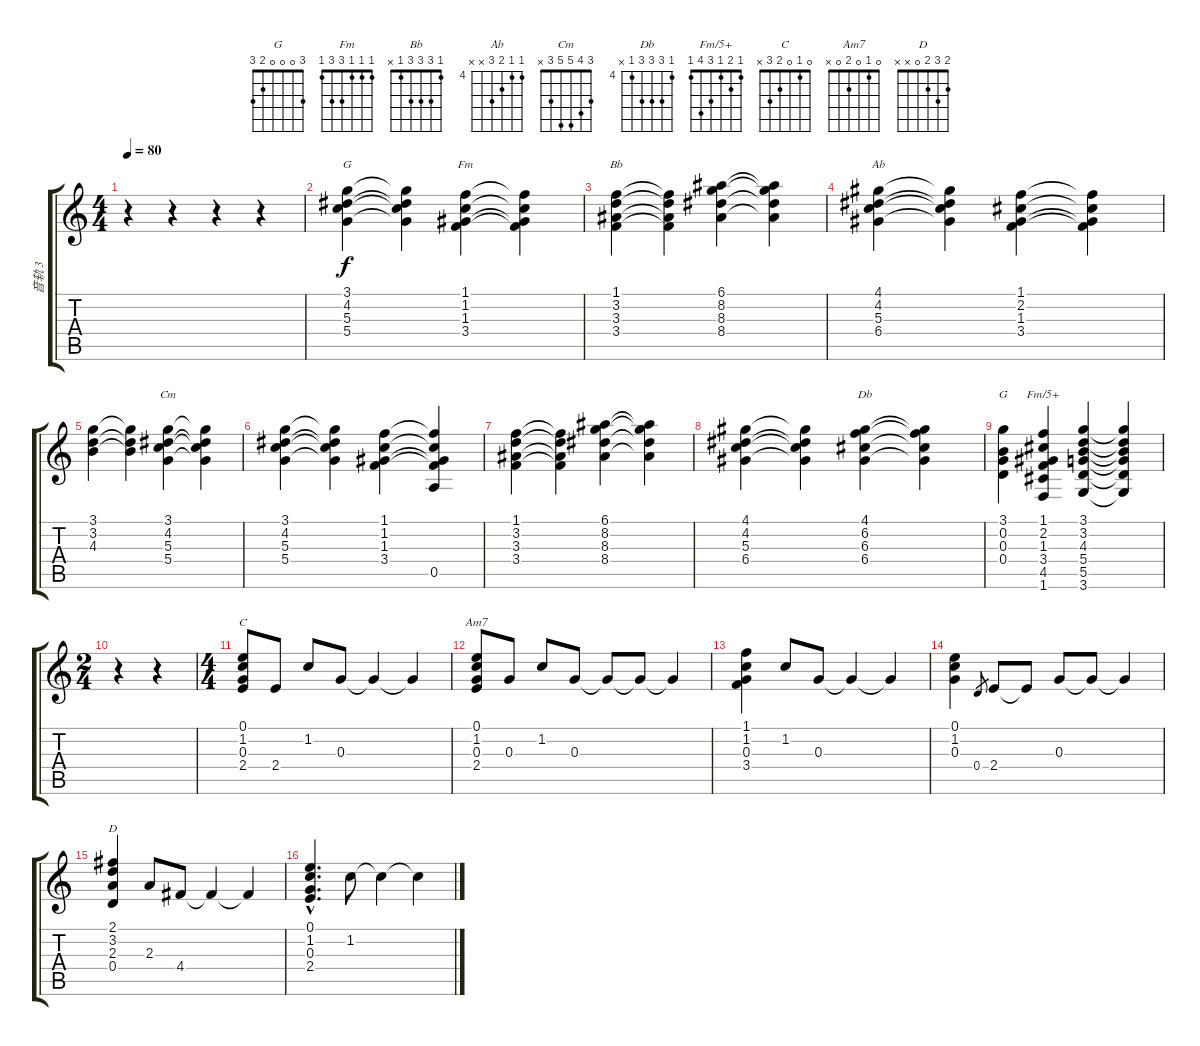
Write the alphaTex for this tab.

\track ("音轨 3" "音轨 3") {instrument acousticguitarnylon}
\staff {score tabs}
\tuning (E4 B3 G3 D3 A2 E2) {hide}
\chord ("G" 3 3 4 5 5 3)
\chord ("Fm" 1 1 1 3 3 1)
\chord ("Bb" 1 3 3 3 1 x)
\chord ("Ab" 4 4 5 6 x x) {firstfret 4}
\chord ("Cm" 3 4 5 5 3 x)
\chord ("Db" 4 6 6 6 4 x) {firstfret 4}
\chord ("G" 3 0 0 0 2 3)
\chord ("Fm/5+" 1 2 1 3 4 1)
\chord ("C" 0 1 0 2 3 x)
\chord ("Am7" 0 1 0 2 0 x)
\chord ("D" 2 3 2 0 x x)
\ts (4 4)
\tempo 80
\clef g2
\ks c
r.4{dy f instrument acousticguitarnylon} r.4 r.4 r.4 |
(3.1 4.2 5.3 5.4).4{ch "G"} (3.1{t} 4.2{t} 5.3{t} 5.4{t}).4 (1.1 1.2 1.3 3.4).4{ch "Fm"} (1.1{t} 1.2{t} 1.3{t} 3.4{t}).4 |
(1.1 3.2 3.3 3.4).4{ch "Bb"} (1.1{t} 3.2{t} 3.3{t} 3.4{t}).4 (6.1 8.2 8.3 8.4).4 (6.1{t} 8.2{t} 8.3{t} 8.4{t}).4 |
(4.1 4.2 5.3 6.4).4{ch "Ab"} (4.1{t} 4.2{t} 5.3{t} 6.4{t}).4 (1.1 2.2 1.3 3.4).4 (1.1{t} 2.2{t} 1.3{t} 3.4{t}).4 |
(3.1 3.2 4.3).4 (3.1{t} 3.2{t} 4.3{t}).4 (3.1 4.2 5.3 5.4).4{ch "Cm"} (3.1{t} 4.2{t} 5.3{t} 5.4{t}).4 |
(3.1 4.2 5.3 5.4).4 (3.1{t} 4.2{t} 5.3{t} 5.4{t}).4 (1.1 1.2 1.3 3.4).4 (1.1{t} 1.2{t} 1.3{t} 3.4{t} 0.5).4 |
(1.1 3.2 3.3 3.4).4 (1.1{t} 3.2{t} 3.3{t} 3.4{t}).4 (6.1 8.2 8.3 8.4).4 (6.1{t} 8.2{t} 8.3{t} 8.4{t}).4 |
(4.1 4.2 5.3 6.4).4 (4.1{t} 4.2{t} 5.3{t} 6.4{t}).4 (4.1 6.2 6.3 6.4).4{ch "Db"} (4.1{t} 6.2{t} 6.3{t} 6.4{t}).4 |
(3.1 0.2 0.3 0.4).4{ch "G"} (1.1 2.2 1.3 3.4 4.5 1.6).4{ch "Fm/5+"} (3.1 3.2 4.3 5.4 5.5 3.6).4 (3.1{t} 3.2{t} 4.3{t} 5.4{t} 5.5{t} 3.6{t}).4 |
\ts (2 4)
r.4 r.4 |
\ts (4 4)
(0.1 1.2 0.3 2.4).8{ch "C"} 2.4.8 1.2.8 0.3.8 0.3{t}.4 0.3{t}.4 |
(0.1 1.2 0.3 2.4).8{ch "Am7"} 0.3.8 1.2.8 0.3.8 0.3{t}.8 0.3{t}.8 0.3{t}.4 |
(1.1 1.2 0.3 3.4).4 1.2.8 0.3.8 0.3{t}.4 0.3{t}.4 |
(0.1 1.2 0.3).4 0.4.8{gr} 2.4.8 2.4{t}.8 0.3.8 0.3{t}.8 0.3{t}.4 |
(2.1 3.2 2.3 0.4).4{ch "D"} 2.3.8 4.4.8 4.4{t}.4 4.4{t}.4 |
(0.1{hac} 1.2{hac} 0.3{hac} 2.4{hac}).4{d} 1.2.8 1.2{t}.4 1.2{t}.4
